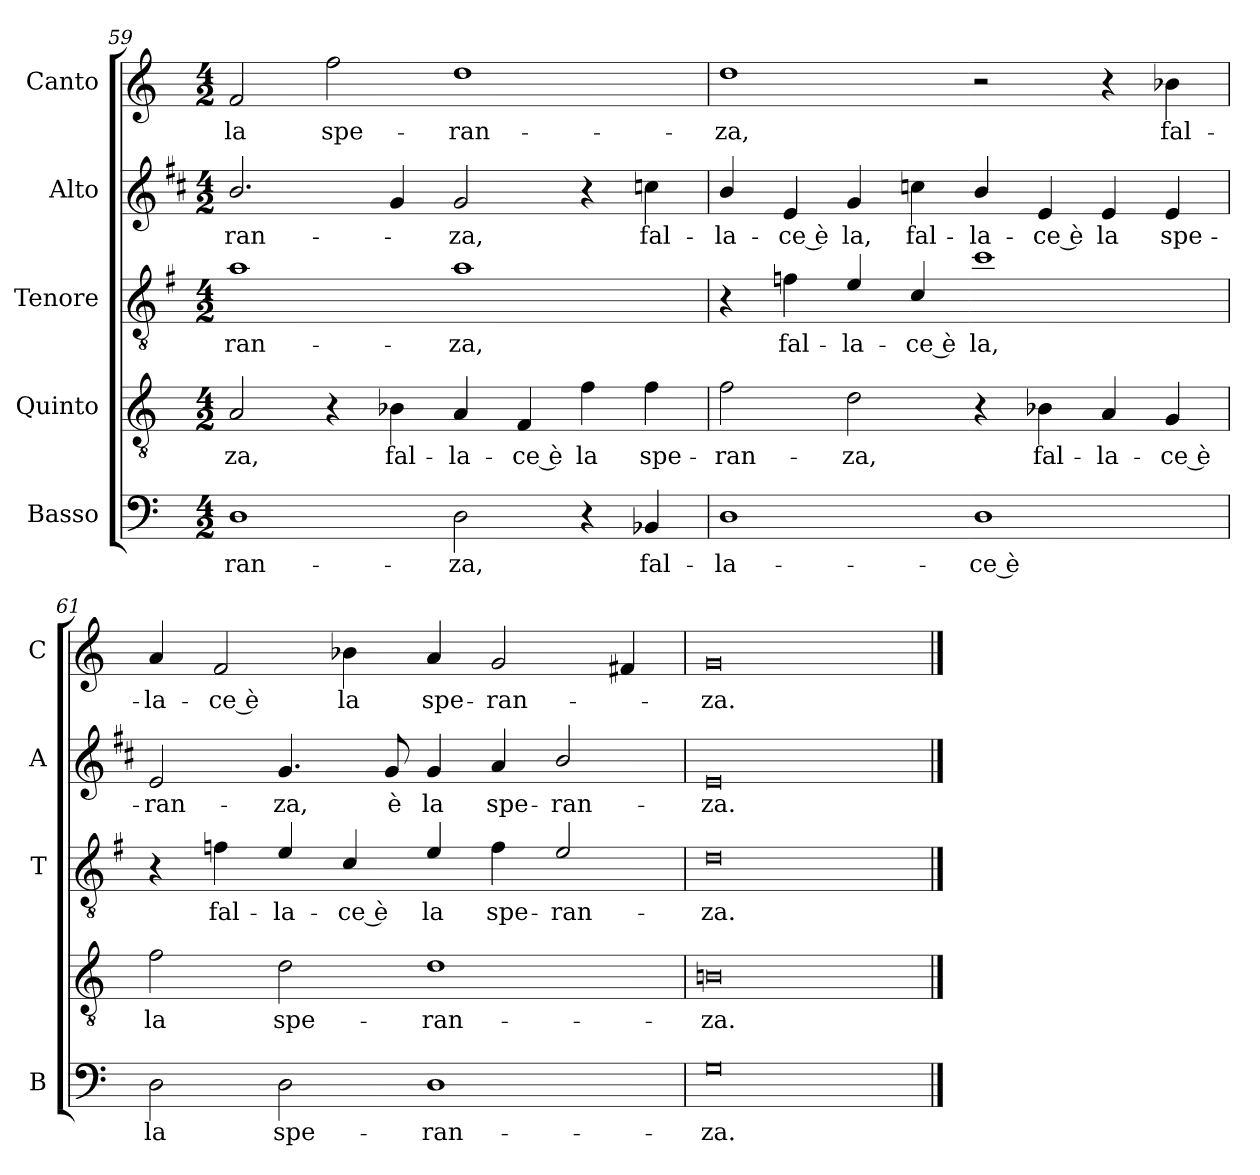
**kern	**text	**kern	**text	**kern	**text	**kern	**text	**kern	**text
*part5	*part5	*part4	*part4	*part3	*part3	*part2	*part2	*part1	*part1
*staff5	*staff5	*staff4	*staff4	*staff3	*staff3	*staff2	*staff2	*staff1	*staff1
*I"Basso	*	*I"Quinto	*	*I"Tenore	*	*I"Alto	*	*I"Canto	*
*I'B	*	*	*	*I'T	*	*I'A	*	*I'C	*
*clefF4	*	*clefGv2	*	*clefGv2	*	*clefG2	*	*clefG2	*
*	*	*	*	*ITrd4c7	*	*ITrd1c2	*	*	*
*k[]	*	*k[]	*	*k[]	*	*k[]	*	*k[]	*
*C:	*	*C:	*	*C:	*	*C:	*	*C:	*
*M4/2	*	*M4/2	*	*M4/2	*	*M4/2	*	*M4/2	*
=59	=59	=59	=59	=59	=59	=59	=59	=59	=59
!	!LO:LY:b	!	!LO:LY:b	!	!LO:LY:b	!	!LO:LY:b	!	!LO:LY:b
1D	-ran-	2A/	-za,	1d	-ran-	2.a/	-ran-	2f/	la
!	!	!	!	!	!	!	!	!	!LO:LY:b
.	.	4r	.	.	.	.	.	2ff\	spe-
!	!	!	!LO:LY:b	!	!	!	!	!	!
.	.	4B-X\	fal-	.	.	4f/	.	.	.
!	!LO:LY:b	!	!LO:LY:b	!	!LO:LY:b	!	!LO:LY:b	!	!LO:LY:b
2D\	-za,	4A/	-la-	1d	-za,	2f/	-za,	1dd	-ran-
!	!	!	!LO:LY:b	!	!	!	!	!	!
.	.	4F/	-ce è	.	.	.	.	.	.
!	!	!	!LO:LY:b	!	!	!	!	!	!
4r	.	4f\	la	.	.	4r	.	.	.
!	!LO:LY:b	!	!LO:LY:b	!	!	!	!LO:LY:b	!	!
4BB-X/	fal-	4f\	spe-	.	.	4b-X\	fal-	.	.
=60	=60	=60	=60	=60	=60	=60	=60	=60	=60
!	!LO:LY:b	!	!LO:LY:b	!	!	!	!LO:LY:b	!	!LO:LY:b
1D	-la-	2f\	-ran-	4r	.	4a/	-la-	1dd	-za,
!	!	!	!	!	!LO:LY:b	!	!LO:LY:b	!	!
.	.	.	.	4B-X\	fal-	4d/	-ce è	.	.
!	!	!	!LO:LY:b	!	!LO:LY:b	!	!LO:LY:b	!	!
.	.	2d\	-za,	4A/	-la-	4f/	la,	.	.
!	!	!	!	!	!LO:LY:b	!	!LO:LY:b	!	!
.	.	.	.	4F/	-ce è	4b-X\	fal-	.	.
!	!LO:LY:b	!	!	!	!LO:LY:b	!	!LO:LY:b	!	!
1D	-ce è	4r	.	1f	la,	4a/	-la-	2r	.
!	!	!	!LO:LY:b	!	!	!	!LO:LY:b	!	!
.	.	4B-X\	fal-	.	.	4d/	-ce è	.	.
!	!	!	!LO:LY:b	!	!	!	!LO:LY:b	!	!
.	.	4A/	-la-	.	.	4d/	la	4r	.
!	!	!	!LO:LY:b	!	!	!	!LO:LY:b	!	!LO:LY:b
.	.	4G/	-ce è	.	.	4d/	spe-	4b-X\	fal-
=61	=61	=61	=61	=61	=61	=61	=61	=61	=61
!	!LO:LY:b	!	!LO:LY:b	!	!	!	!LO:LY:b	!	!LO:LY:b
2D\	la	2f\	la	4r	.	2d/	-ran-	4a/	-la-
!	!	!	!	!	!LO:LY:b	!	!	!	!LO:LY:b
.	.	.	.	4B-X\	fal-	.	.	2f/	-ce è
!	!LO:LY:b	!	!LO:LY:b	!	!LO:LY:b	!	!LO:LY:b	!	!
2D\	spe-	2d\	spe-	4A/	-la-	4.f/	-za,	.	.
!	!	!	!	!	!LO:LY:b	!	!	!	!LO:LY:b
.	.	.	.	4F/	-ce è	.	.	4b-X\	la
!	!	!	!	!	!	!	!LO:LY:b	!	!
.	.	.	.	.	.	8f/	è	.	.
!	!LO:LY:b	!	!LO:LY:b	!	!LO:LY:b	!	!LO:LY:b	!	!LO:LY:b
1D	-ran-	1d	-ran-	4A/	la	4f/	la	4a/	spe-
!	!	!	!	!	!LO:LY:b	!	!LO:LY:b	!	!LO:LY:b
.	.	.	.	4B-\	spe-	4g/	spe-	2g/	-ran-
!	!	!	!	!	!LO:LY:b	!	!LO:LY:b	!	!
.	.	.	.	2A/	-ran-	2a/	-ran-	.	.
.	.	.	.	.	.	.	.	4f#X/	.
=62	=62	=62	=62	=62	=62	=62	=62	=62	=62
!	!LO:LY:b	!	!LO:LY:b	!	!LO:LY:b	!	!LO:LY:b	!	!LO:LY:b
0G	-za.	0Bni	-za.	0G	-za.	0d	-za.	0g	-za.
==	==	==	==	==	==	==	==	==	==
*-	*-	*-	*-	*-	*-	*-	*-	*-	*-
